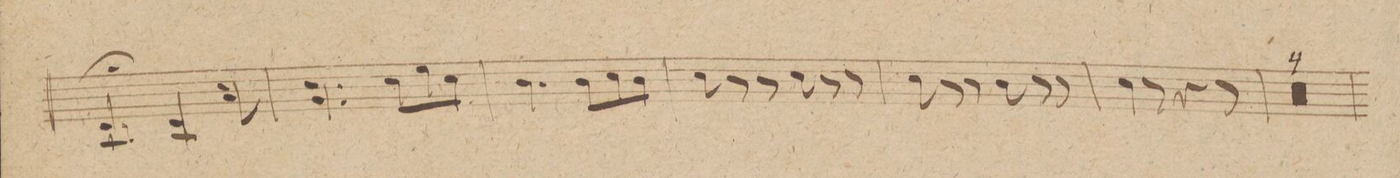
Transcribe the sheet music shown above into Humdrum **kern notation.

**kern	**dynam
*I"Violino IIdo	*
*clefG2	*
*k[]	*
*M6/8	*
4.c;/ 4.d	.
4c/ 4d	.
8a\ 8cc	.
=81	=81
4.g\ 4.cc	.
8cc\L	.
8ee\	.
8cc\J	.
=82	=82
4.b\	.
8b\L	.
8cc\	.
8b\J	.
=83	=83
8cc\	.
8r	.
8r	.
8cc\	.
8r	.
8r	.
=84	=84
8cc\	.
8r	.
8r	.
8b\	.
8r	.
8r	.
=85	=85
4cc\	.
8r	.
4r	.
8r	.
=86	=86
0.r	.
=87	=87
=88	=88
=89	=89
=90	=90
*-	*-
